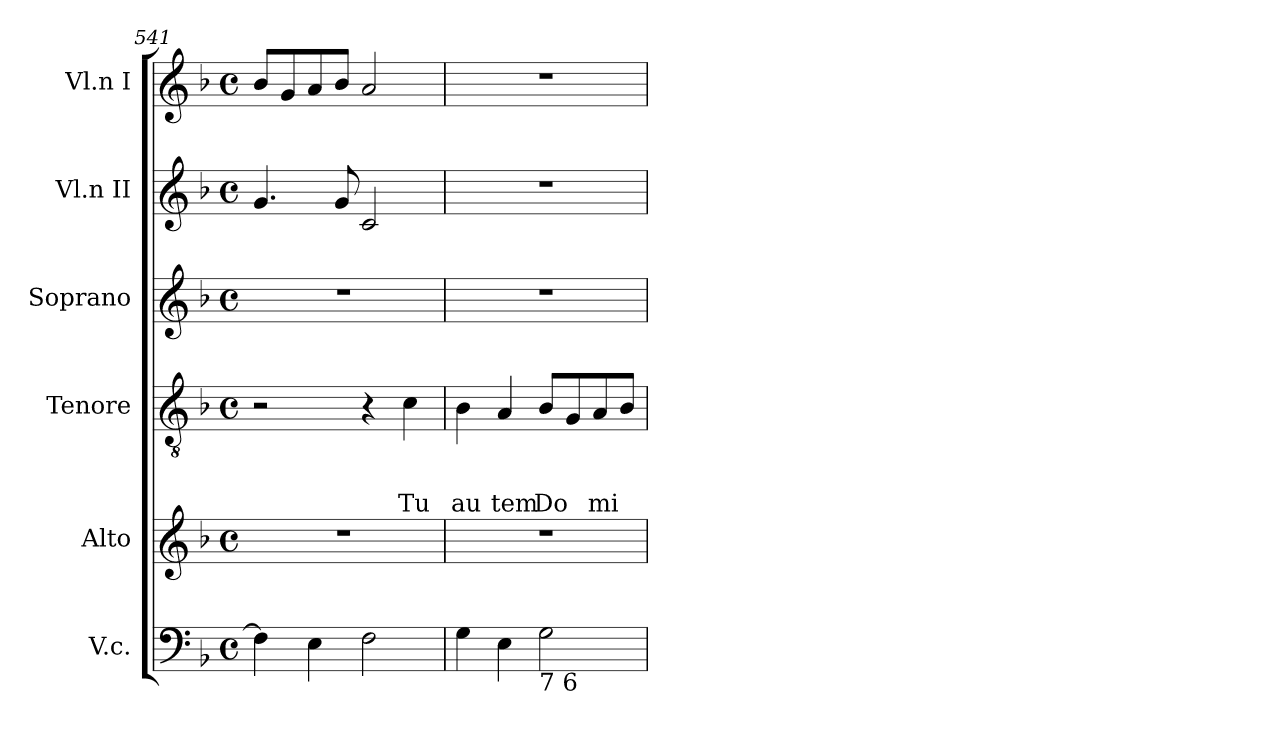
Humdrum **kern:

**kern	**kern	**kern	**text	**text	**text	**kern	**kern	**kern
*part6	*part5	*part4	*part4	*part4	*part4	*part3	*part2	*part1
*staff6	*staff5	*staff4	*staff4	*staff4	*staff4	*staff3	*staff2	*staff1
*I"V.c.	*I"Alto	*I"Tenore	*	*	*	*I"Soprano	*I"Vl.n II	*I"Vl.n I
*I'V.c.	*I'Alto	*I'Tenore	*	*	*	*I'Soprano	*I'Vl.n II	*I'Vl.n I
*clefF4	*clefG2	*clefGv2	*	*	*	*clefG2	*clefG2	*clefG2
*k[b-]	*k[b-]	*k[b-]	*	*	*	*k[b-]	*k[b-]	*k[b-]
*F:	*F:	*F:	*	*	*	*F:	*F:	*F:
*M4/4	*M4/4	*M4/4	*	*	*	*M4/4	*M4/4	*M4/4
*met(c)	*met(c)	*met(c)	*	*	*	*met(c)	*met(c)	*met(c)
=541	=541	=541	=541	=541	=541	=541	=541	=541
4F\]	1r	2r	.	.	.	1r	4.g/	8b-/L
.	.	.	.	.	.	.	.	8g/
4E\	.	.	.	.	.	.	.	8a/
.	.	.	.	.	.	.	8g/	8b-/J
2F\	.	4r	.	.	.	.	2c/	2a/
!	!	!	!	!	!LO:LY:b	!	!	!
.	.	4c\	.	.	Tu	.	.	.
=542	=542	=542	=542	=542	=542	=542	=542	=542
!	!	!	!	!	!LO:LY:b	!	!	!
4G\	1r	4B-\	.	.	au	1r	1r	1r
!	!	!	!	!	!LO:LY:b	!	!	!
4E\	.	4A/	.	.	tem	.	.	.
!LO:TX:b:t=7 6	!	!	!	!	!	!	!	!
!	!	!	!	!	!LO:LY:b	!	!	!
2G\	.	8B-/L	.	.	Do	.	.	.
.	.	8G/	.	.	.	.	.	.
!	!	!	!	!	!LO:LY:b	!	!	!
.	.	8A/	.	.	mi	.	.	.
.	.	8B-/J	.	.	.	.	.	.
=	=	=	=	=	=	=	=	=
*-	*-	*-	*-	*-	*-	*-	*-	*-
